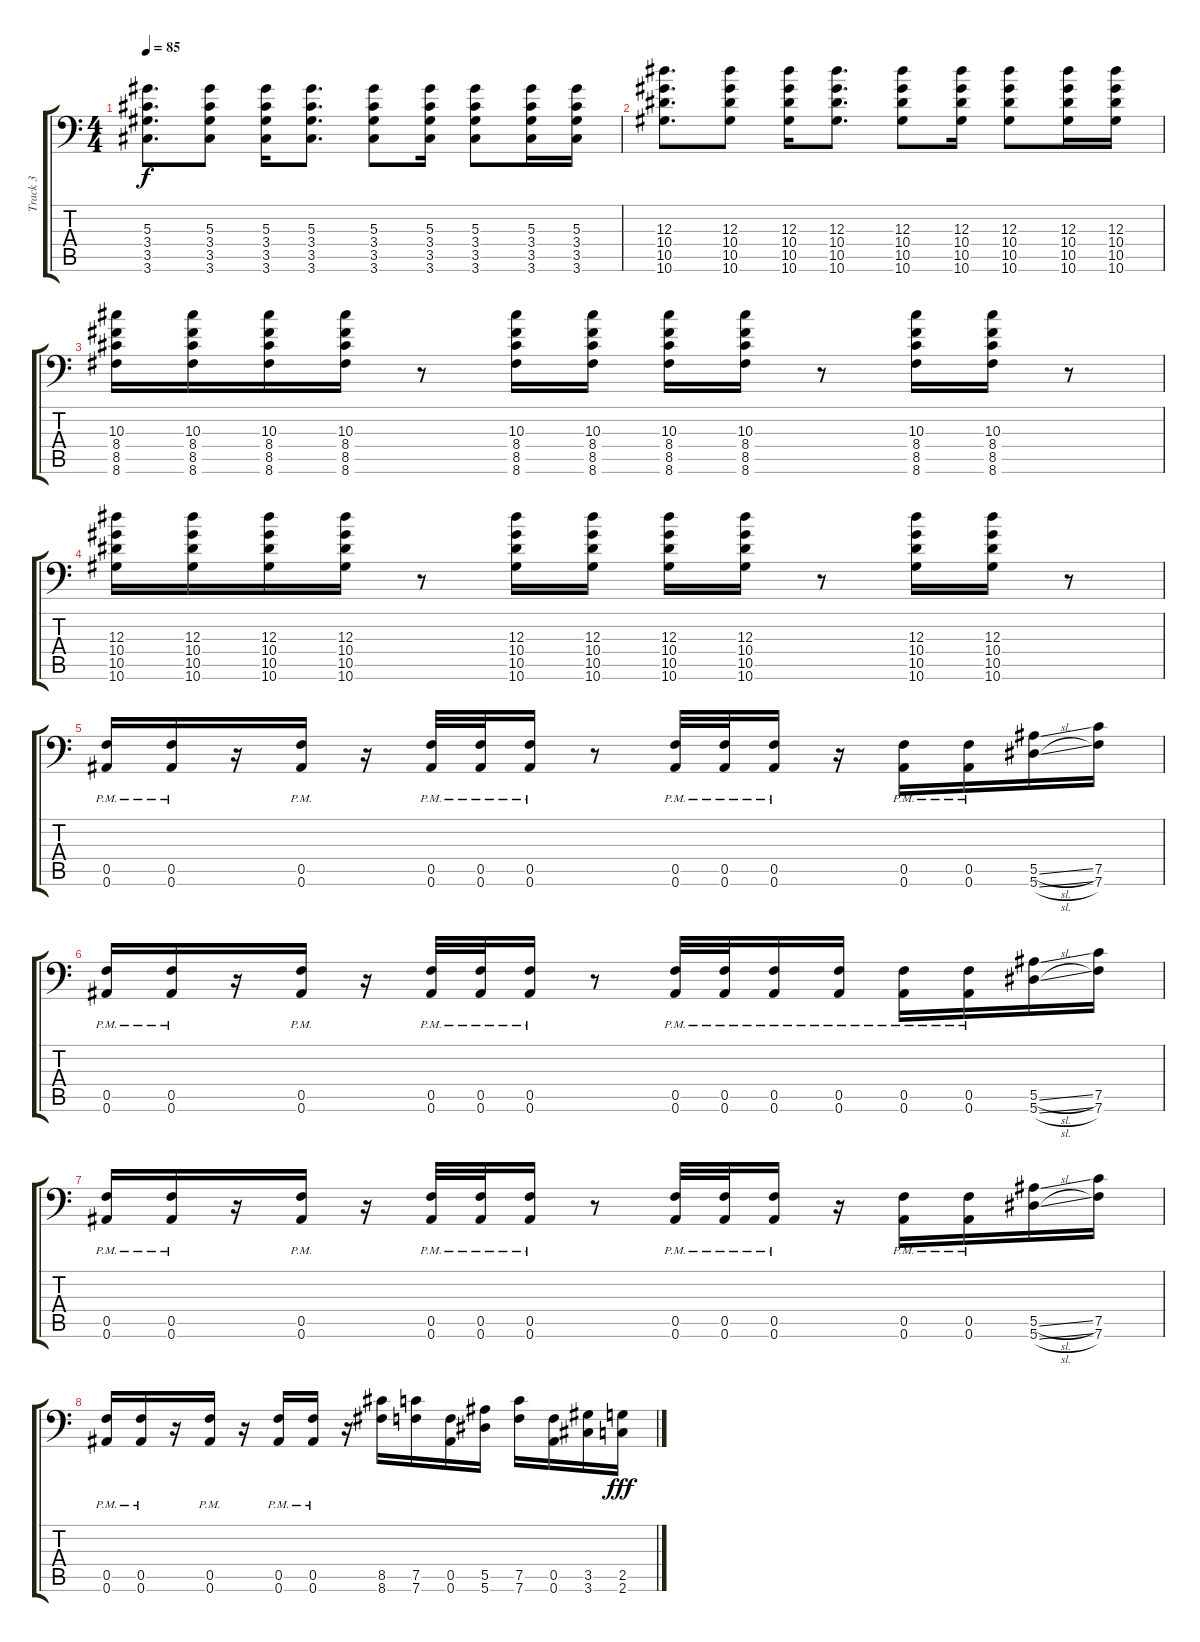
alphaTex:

\track ("Track 3" "Track 3") {instrument distortionguitar}
\staff {score tabs}
\tuning (C4 G3 Eb3 Bb2 F2 Bb1) {hide}
\ts (4 4)
\tempo 85
\clef f4
\ks c
(5.3 3.4 3.5 3.6).8{d dy f} (5.3 3.4 3.5 3.6).8 (5.3 3.4 3.5 3.6).16 (5.3 3.4 3.5 3.6).8{d} (5.3 3.4 3.5 3.6).8 (5.3 3.4 3.5 3.6).16 (5.3 3.4 3.5 3.6).8 (5.3 3.4 3.5 3.6).16 (5.3 3.4 3.5 3.6).16 |
(12.3 10.4 10.5 10.6).8{d} (12.3 10.4 10.5 10.6).8 (12.3 10.4 10.5 10.6).16 (12.3 10.4 10.5 10.6).8{d} (12.3 10.4 10.5 10.6).8 (12.3 10.4 10.5 10.6).16 (12.3 10.4 10.5 10.6).8 (12.3 10.4 10.5 10.6).16 (12.3 10.4 10.5 10.6).16 |
(10.3 8.4 8.5 8.6).16 (10.3 8.4 8.5 8.6).16 (10.3 8.4 8.5 8.6).16 (10.3 8.4 8.5 8.6).16 r.8 (10.3 8.4 8.5 8.6).16 (10.3 8.4 8.5 8.6).16 (10.3 8.4 8.5 8.6).16 (10.3 8.4 8.5 8.6).16 r.8 (10.3 8.4 8.5 8.6).16 (10.3 8.4 8.5 8.6).16 r.8 |
(12.3 10.4 10.5 10.6).16 (12.3 10.4 10.5 10.6).16 (12.3 10.4 10.5 10.6).16 (12.3 10.4 10.5 10.6).16 r.8 (12.3 10.4 10.5 10.6).16 (12.3 10.4 10.5 10.6).16 (12.3 10.4 10.5 10.6).16 (12.3 10.4 10.5 10.6).16 r.8 (12.3 10.4 10.5 10.6).16 (12.3 10.4 10.5 10.6).16 r.8 |
(0.5{pm} 0.6{pm}).16 (0.5{pm} 0.6{pm}).16 r.16 (0.5{pm} 0.6{pm}).16 r.16 (0.5{pm} 0.6{pm}).32 (0.5{pm} 0.6{pm}).32 (0.5{pm} 0.6{pm}).16 r.8 (0.5{pm} 0.6{pm}).32 (0.5{pm} 0.6{pm}).32 (0.5{pm} 0.6{pm}).16 r.16 (0.5{pm} 0.6{pm}).16 (0.5{pm} 0.6{pm}).16 (5.5{sl} 5.6{sl}).16 (7.5 7.6).16 |
(0.5{pm} 0.6{pm}).16 (0.5{pm} 0.6{pm}).16 r.16 (0.5{pm} 0.6{pm}).16 r.16 (0.5{pm} 0.6{pm}).32 (0.5{pm} 0.6{pm}).32 (0.5{pm} 0.6{pm}).16 r.8 (0.5{pm} 0.6{pm}).32 (0.5{pm} 0.6{pm}).32 (0.5{pm} 0.6{pm}).16 (0.5{pm} 0.6{pm}).16 (0.5{pm} 0.6{pm}).16 (0.5{pm} 0.6{pm}).16 (5.5{sl} 5.6{sl}).16 (7.5 7.6).16 |
(0.5{pm} 0.6{pm}).16 (0.5{pm} 0.6{pm}).16 r.16 (0.5{pm} 0.6{pm}).16 r.16 (0.5{pm} 0.6{pm}).32 (0.5{pm} 0.6{pm}).32 (0.5{pm} 0.6{pm}).16 r.8 (0.5{pm} 0.6{pm}).32 (0.5{pm} 0.6{pm}).32 (0.5{pm} 0.6{pm}).16 r.16 (0.5{pm} 0.6{pm}).16 (0.5{pm} 0.6{pm}).16 (5.5{sl} 5.6{sl}).16 (7.5 7.6).16 |
(0.5{pm} 0.6{pm}).16 (0.5{pm} 0.6{pm}).16 r.16 (0.5{pm} 0.6{pm}).16 r.16 (0.5{pm} 0.6{pm}).16 (0.5{pm} 0.6{pm}).16 r.16 (8.5 8.6).16 (7.5 7.6).16 (0.5 0.6).16 (5.5 5.6).16 (7.5 7.6).16 (0.5 0.6).16 (3.5 3.6).16 (2.5 2.6).16{dy fff}
